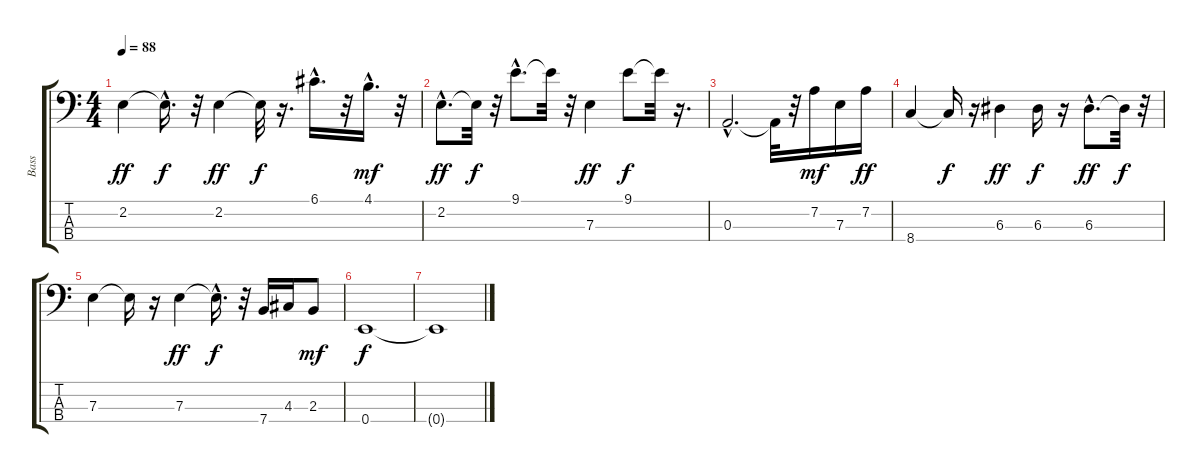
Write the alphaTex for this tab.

\track ("Bass" "Bass") {instrument electricbassfinger}
\staff {score tabs}
\tuning (G2 D2 A1 E1) {hide}
\ts (4 4)
\tempo 88
\clef f4
\ks c
2.2.4{dy ff} 2.2{hac t}.16{d dy f} r.32 2.2.4{dy ff} 2.2{t}.32{dy f} r.16{d} 6.1{hac}.16{d} r.32 4.1{hac}.16{d dy mf} r.32 |
2.2{hac}.8{d dy ff} 2.2{t}.32{dy f} r.32 9.1{hac}.8{d} 9.1{t}.32 r.32 7.3.4{dy ff} 9.1.8{dy f} 9.1{t}.32 r.16{d} |
0.3{hac}.2{d} 0.3{t}.32 r.32 7.2.16{dy mf} 7.3.16 7.2.16{dy ff} |
8.4.4 8.4{t}.16{dy f} r.16 6.3.4{dy ff} 6.3.16{dy f} r.16 6.3{hac}.8{d dy ff} 6.3{t}.32{dy f} r.32 |
7.3.4 7.3{t}.16 r.16 7.3.4{dy ff} 7.3{hac t}.16{d dy f} r.32 7.4.16 4.3.16 2.3.8{dy mf} |
0.4.1{dy f} |
0.4{t}.1
